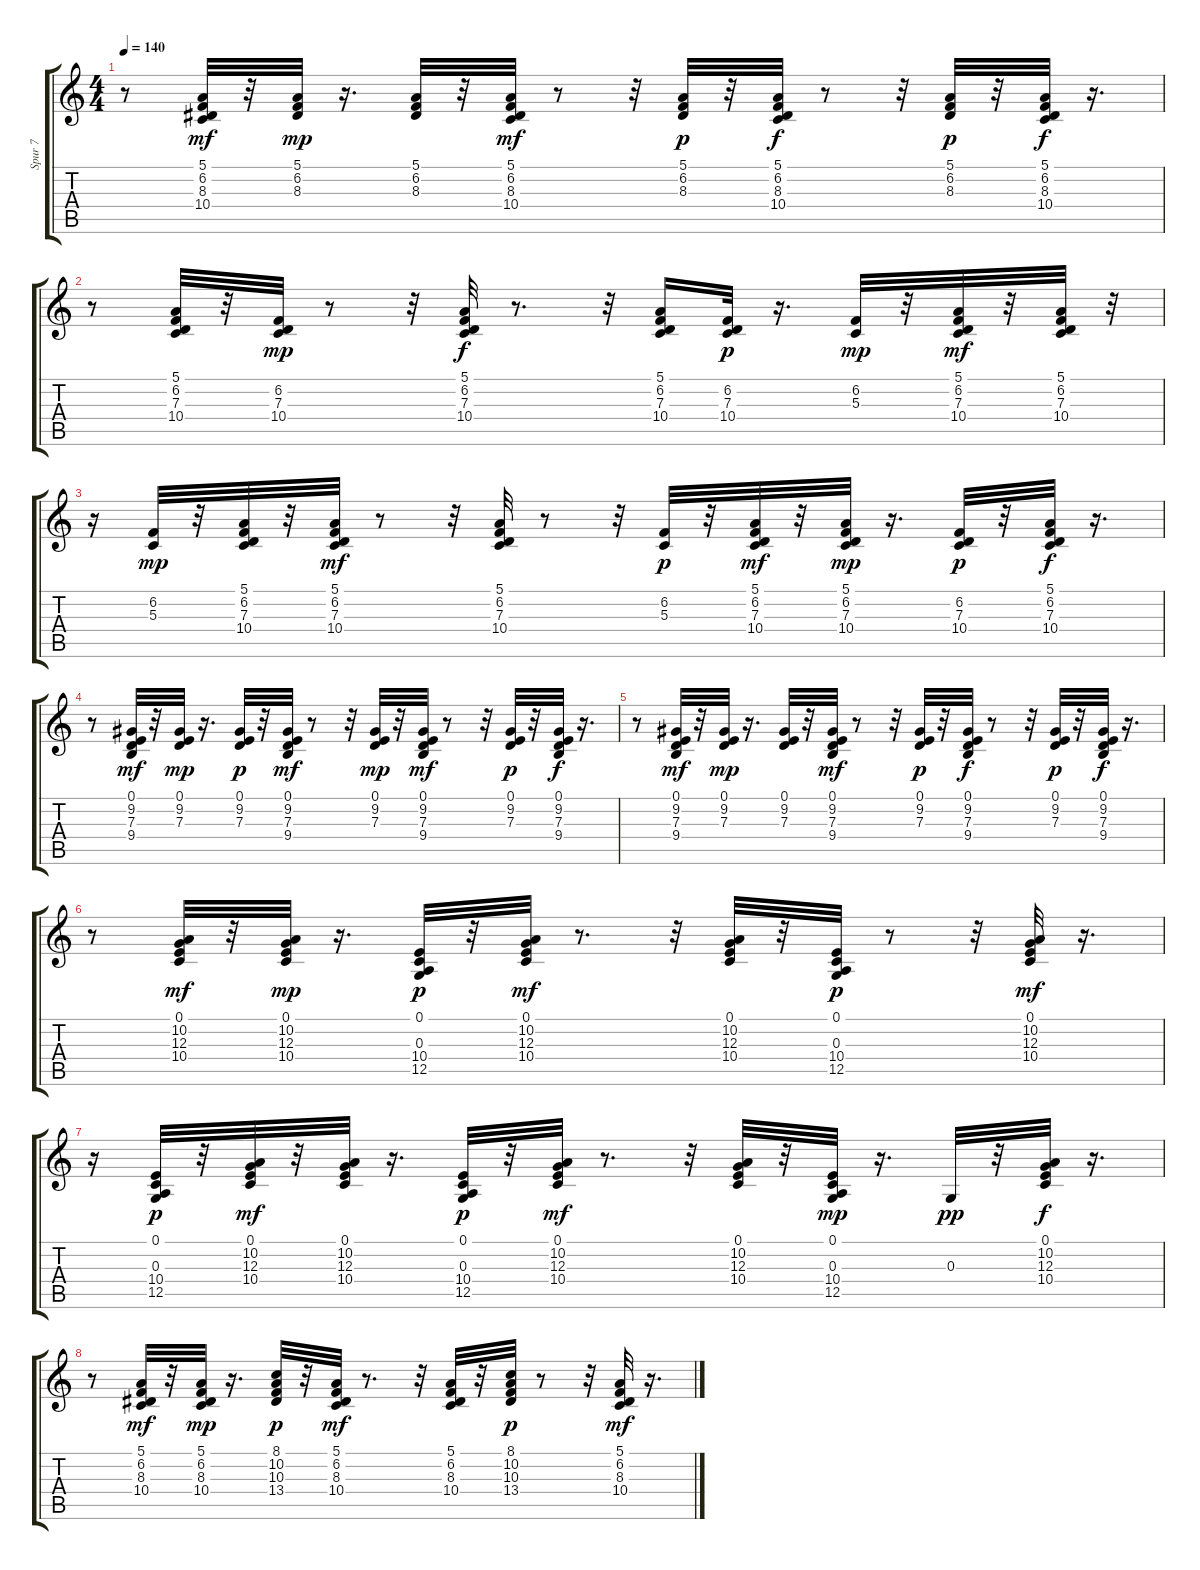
\track ("Spur 7" "Spur 7") {instrument harpsichord}
\staff {score tabs}
\tuning (E4 B3 G3 D3 A2 E2) {hide}
\ts (4 4)
\tempo 140
\clef g2
\ks c
r.8{dy f} (5.1 6.2 8.3 10.4).32{dy mf} r.32 (5.1 6.2 8.3).32{dy mp} r.16{d} (5.1 6.2 8.3).32 r.32 (5.1 6.2 8.3 10.4).32{dy mf} r.8 r.32 (5.1 6.2 8.3).32{dy p} r.32 (5.1 6.2 8.3 10.4).32{dy f} r.8 r.32 (5.1 6.2 8.3).32{dy p} r.32 (5.1 6.2 8.3 10.4).32{dy f} r.16{d} |
r.8 (5.1 6.2 7.3 10.4).32 r.32 (6.2 7.3 10.4).32{dy mp} r.8 r.32 (5.1 6.2 7.3 10.4).32{dy f} r.8{d} r.32 (5.1 6.2 7.3 10.4).16 (6.2 7.3 10.4).32{dy p} r.16{d} (6.2 5.3).32{dy mp} r.32 (5.1 6.2 7.3 10.4).32{dy mf} r.32 (5.1 6.2 7.3 10.4).32 r.32 |
r.16 (6.2 5.3).32{dy mp} r.32 (5.1 6.2 7.3 10.4).32 r.32 (5.1 6.2 7.3 10.4).32{dy mf} r.8 r.32 (5.1 6.2 7.3 10.4).32 r.8 r.32 (6.2 5.3).32{dy p} r.32 (5.1 6.2 7.3 10.4).32{dy mf} r.32 (5.1 6.2 7.3 10.4).32{dy mp} r.16{d} (6.2 7.3 10.4).32{dy p} r.32 (5.1 6.2 7.3 10.4).32{dy f} r.16{d} |
r.8 (0.1 9.2 7.3 9.4).32{dy mf} r.32 (0.1 9.2 7.3).32{dy mp} r.16{d} (0.1 9.2 7.3).32{dy p} r.32 (0.1 9.2 7.3 9.4).32{dy mf} r.8 r.32 (0.1 9.2 7.3).32{dy mp} r.32 (0.1 9.2 7.3 9.4).32{dy mf} r.8 r.32 (0.1 9.2 7.3).32{dy p} r.32 (0.1 9.2 7.3 9.4).32{dy f} r.16{d} |
r.8 (0.1 9.2 7.3 9.4).32{dy mf} r.32 (0.1 9.2 7.3).32{dy mp} r.16{d} (0.1 9.2 7.3).32 r.32 (0.1 9.2 7.3 9.4).32{dy mf} r.8 r.32 (0.1 9.2 7.3).32{dy p} r.32 (0.1 9.2 7.3 9.4).32{dy f} r.8 r.32 (0.1 9.2 7.3).32{dy p} r.32 (0.1 9.2 7.3 9.4).32{dy f} r.16{d} |
r.8 (0.1 10.2 12.3 10.4).32{dy mf} r.32 (0.1 10.2 12.3 10.4).32{dy mp} r.16{d} (0.1 0.3 10.4 12.5).32{dy p} r.32 (0.1 10.2 12.3 10.4).32{dy mf} r.8{d} r.32 (0.1 10.2 12.3 10.4).32 r.32 (0.1 0.3 10.4 12.5).32{dy p} r.8 r.32 (0.1 10.2 12.3 10.4).32{dy mf} r.16{d} |
r.16 (0.1 0.3 10.4 12.5).32{dy p} r.32 (0.1 10.2 12.3 10.4).32{dy mf} r.32 (0.1 10.2 12.3 10.4).32 r.16{d} (0.1 0.3 10.4 12.5).32{dy p} r.32 (0.1 10.2 12.3 10.4).32{dy mf} r.8{d} r.32 (0.1 10.2 12.3 10.4).32 r.32 (0.1 0.3 10.4 12.5).32{dy mp} r.16{d} 0.3.32{dy pp} r.32 (0.1 10.2 12.3 10.4).32{dy f} r.16{d} |
r.8 (5.1 6.2 8.3 10.4).32{dy mf} r.32 (5.1 6.2 8.3 10.4).32{dy mp} r.16{d} (8.1 10.2 10.3 13.4).32{dy p} r.32 (5.1 6.2 8.3 10.4).32{dy mf} r.8{d} r.32 (5.1 6.2 8.3 10.4).32 r.32 (8.1 10.2 10.3 13.4).32{dy p} r.8 r.32 (5.1 6.2 8.3 10.4).32{dy mf} r.16{d}
